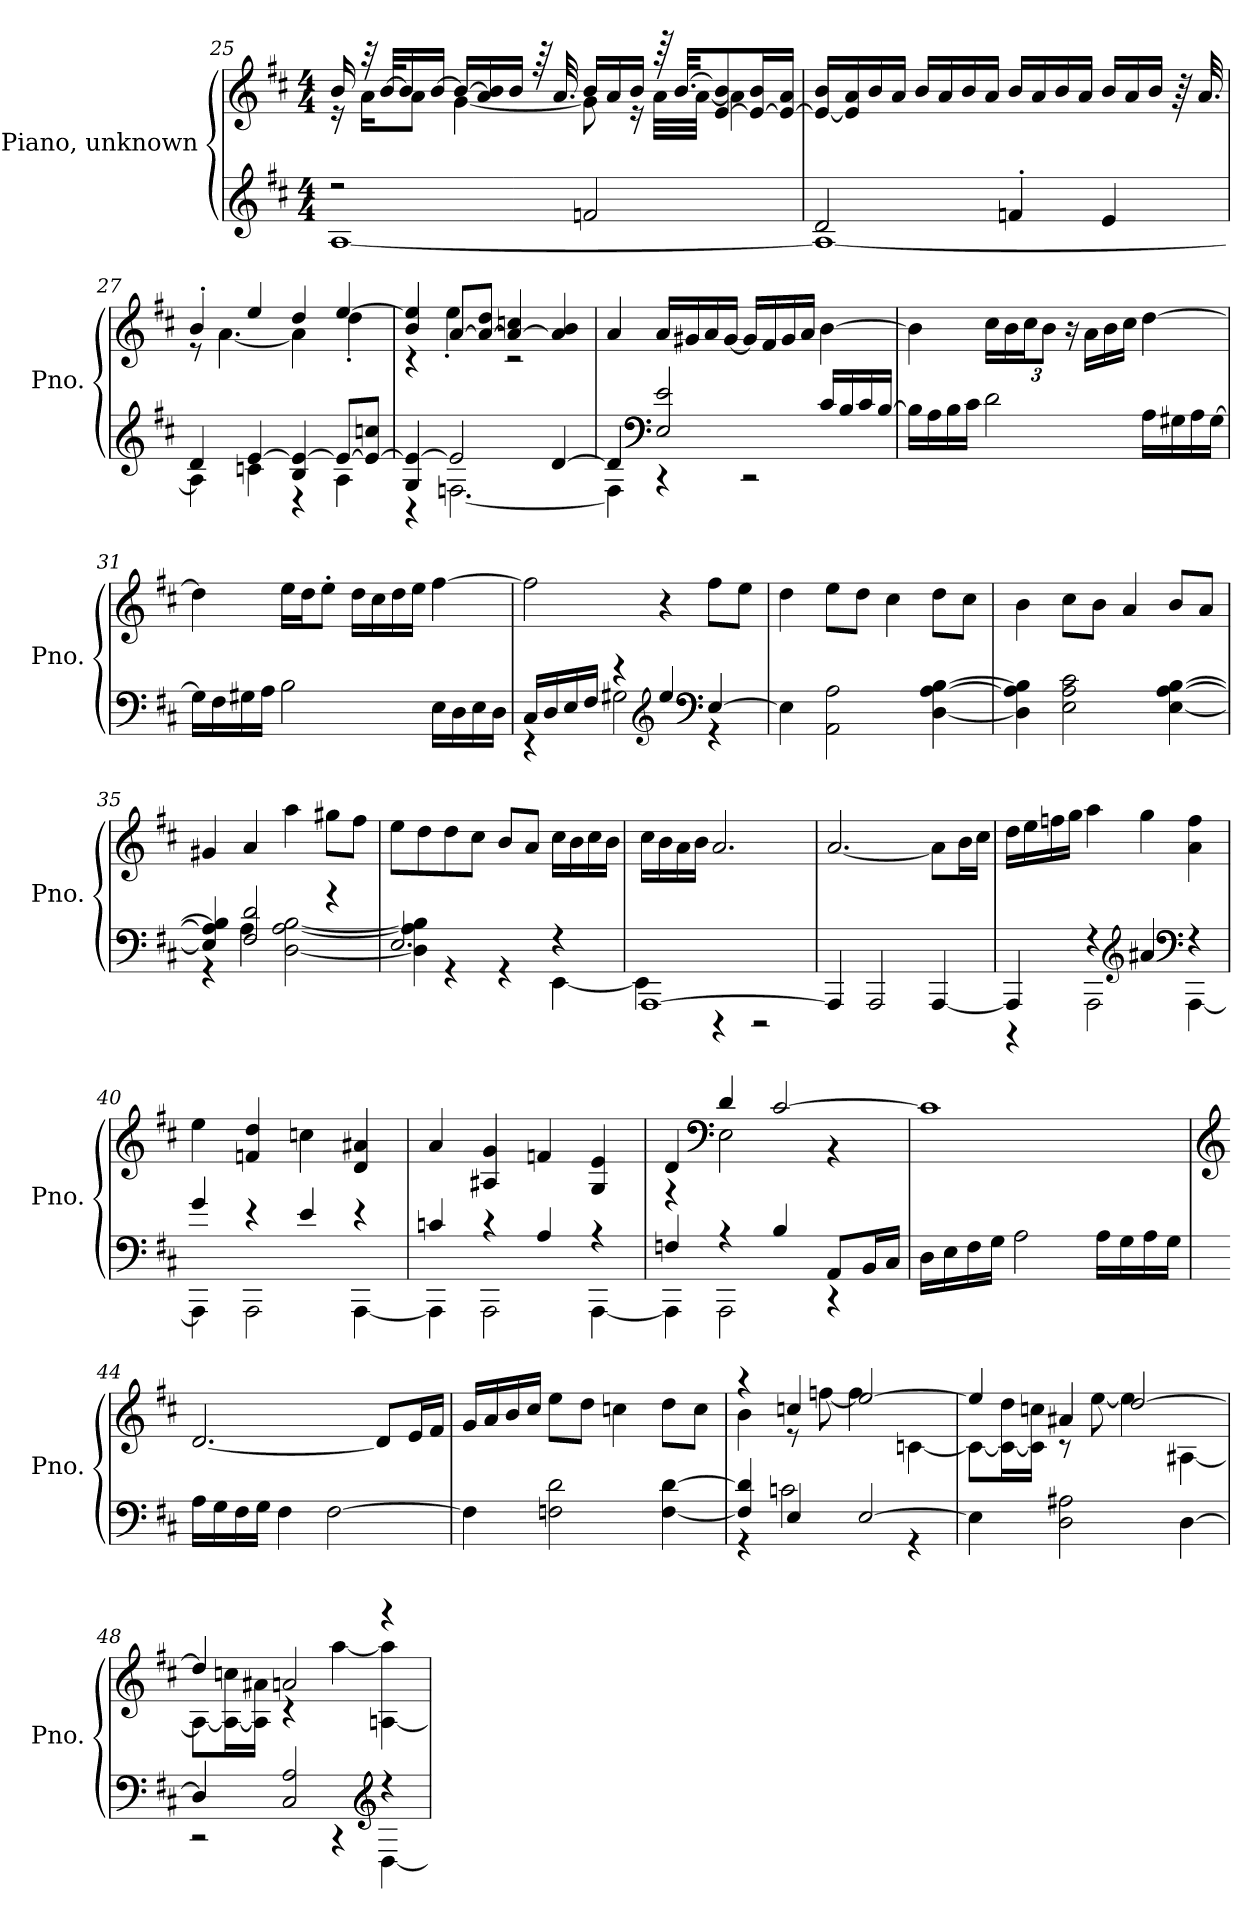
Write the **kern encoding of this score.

**kern	**kern
*part1	*part1
*staff2	*staff1
*I"Piano, unknown	*
*I'Pno.	*
!!LO:PB:g=z
*clefG2	*clefG2
*k[f#c#]	*k[f#c#]
*M4/4	*M4/4
=25	=25
*^	*^
2r	[1A	16b/	16r
.	.	32r	16a\KL
.	.	[32b/KLL	.
.	.	16b/]	8a\J
.	.	[16b/JJ	.
.	.	16b/LL_	[4g\
.	.	16a/ 16b/]	.
.	.	16b/JJ	.
.	.	64r	.
.	.	32.a/	.
2fn/	.	16b/LL	8g\]
.	.	16a/	.
.	.	16b/JJ	16r
.	.	64r	32a\LLL
.	.	[32.b/KKL	.
.	.	.	[32a\JJJ
.	.	[8e/ 8b/]	4a\]
.	.	16e/_ 16b/L	.
.	.	16e/_ 16a/JJ	.
*	*	*v	*v
=26	=26	=26
2d/	1A_	16e/_ 16b/LL
.	.	16e/] 16a/
.	.	16b/
.	.	16a/JJ
.	.	16b/LL
.	.	16a/
.	.	16b/
.	.	16a/JJ
4fn'/	.	16b/LL
.	.	16a/
.	.	16b/
.	.	16a/JJ
4e/	.	16b/LL
.	.	16a/
.	.	16b/JJ
.	.	64r
.	.	32.a/
!!LO:LB:g=z
=27	=27	=27
*	*	*^
4d/	4A\]	4b'/	8r
.	.	.	[4.a\
[4e/	4cn\	4ee/	.
4B/ 4e/_	4r	4dd/	4a\]
8e/L_	4A\	[4ee/	4dd'\
8e/_ 8ccn/J	.	.	.
=28	=28	=28	=28
4G/ 4e/_	4r	4b/ 4ee/]	4r
2e/]	[2.Fn\	[8a/L	4ee'\
.	.	8a/_ 8dd/J	.
.	.	4a/_ 4ccn/	2r
[4d/	.	4a/] 4b/	.
*	*	*v	*v
=29	=29	=29
4d/]	4F\]	4a/
*clefF4	*	*
2E/ 2e/	4r	16a/LL
.	.	16g#X/
.	.	16a/
.	.	[16g#/JJ
.	2r	16g#/LL]
.	.	16f#/
.	.	16g#/
.	.	16a/JJ
16c#/LL	.	[4b\
16B/	.	.
16c#/	.	.
[16B/JJ	.	.
*v	*v	*
!!LO:LB:g=z
=30	=30
16B\LL]	4b\]
16A\	.
16B\	.
16c#\JJ	.
2d\	16cc#\LL
.	16b\
*	*Xbrackettup
.	24cc#\J
.	12b\J
.	16r
.	16a\LL
.	16b\
.	16cc#\JJ
16A\LL	[4dd\
16G#X\	.
16A\	.
[16G#\JJ	.
=31	=31
16G#\LL]	4dd\]
16F#\	.
16G#X\	.
16A\JJ	.
2B\	16ee\LL
.	16dd\J
.	8ee'\J
.	16dd\LL
.	16cc#\
.	16dd\
.	16ee\JJ
16E\LL	[4ff#\
16D\	.
16E\	.
16D\JJ	.
=32	=32
*^	*
16C#/LL	4r	2ff#\]
16D/	.	.
16E/	.	.
16F#/JJ	.	.
4r	2G#X\	.
*clefG2	*	*
4ee/	.	4r
*clefF4	*	*
[4E/	4r	8ff#\L
.	.	8ee\J
*v	*v	*
!!LO:LB:g=z
=33	=33
4E\]	4dd\
2AA\ 2A\	8ee\L
.	8dd\J
.	4cc#\
[4D\ [4A\ [4B\	8dd\L
.	8cc#\J
=34	=34
4D\] 4A\] 4B\]	4b\
2E\ 2A\ 2c#\	8cc#\L
.	8b\J
.	4a/
[4E\ [4A\ [4B\	8b/L
.	8a/J
=35	=35
*^	*
4E/] 4A/] 4B/]	4r	4g#X/
2F#/ 2d/	4A\	4a/
.	[2D\ [2A\ [2B\	4aa\
4r	.	8gg#X\L
.	.	8ff#\J
=36	=36	=36
2.E/	4D\] 4A\] 4B\]	8ee\L
.	.	8dd\
.	4r	8dd\
.	.	8cc#\J
.	4r	8b/L
.	.	8a/J
4r	[4EE\	16cc#\LL
.	.	16b\
.	.	16cc#\
.	.	16b\JJ
=37	=37	=37
[1AAA	4EE\]	16cc#\LL
.	.	16b\
.	.	16a\
.	.	16b\JJ
.	4r	2.a/
.	2r	.
*v	*v	*
!!LO:LB:g=z
=38	=38
4AAA/]	[2.a/
2AAA/	.
[4AAA/	8a\L]
.	16b\L
.	16cc#\JJ
=39	=39
*^	*
4AAA/]	4r	16dd\LL
.	.	16ee\
.	.	16ffn\
.	.	16gg\JJ
4r	2AAA\	4aa\
*clefG2	*	*
4a#X/	.	4gg\
*clefF4	*	*
4r	[4AAA\	4a\ 4ff\
=40	=40	=40
4g/	4AAA\]	4ee\
4r	2AAA\	4fn/ 4dd/
4e/	.	4ccn\
4r	[4AAA\	4d/ 4a#X/
=41	=41	=41
4cn/	4AAA\]	4a/
4r	2AAA\	4A#X/ 4g/
4A/	.	4fn/
4r	[4AAA\	4G/ 4e/
=42	=42	=42
*	*	*^
4Fn/	4AAA\]	4d/	4r
*	*	*clefF4	*
4r	2AAA\	4d/	2E\
4B/	.	[2c#/	.
8AA/L	4r	.	4r
16BB/L	.	.	.
16C#/JJ	.	.	.
*v	*v	*	*
*	*v	*v
!!LO:LB:g=z
=43	=43
16D\LL	1c#]
16E\	.
16F#\	.
16G\JJ	.
2A\	.
16A\LL	.
16G\	.
16A\	.
16G\JJ	.
=44	=44
*	*clefG2
16A\LL	[2.d/
16G\	.
16F#\	.
16G\JJ	.
4F#\	.
[2F#\	.
.	8d/L]
.	16e/L
.	16f#/JJ
=45	=45
4F#\]	16g/LL
.	16a/
.	16b/
.	16cc#/JJ
2Fn\ 2d\	8ee\L
.	8dd\J
.	4ccn\
[4F\ [4d\	8dd\L
.	8cc\J
=46	=46
*^	*^
4F/] 4d/]	4r	4r	4b\
4E/	2cn\	4ccn/	8r
.	.	.	[8ffn\
[2E/	.	[2ee/	4ff\]
.	4r	.	[4cn\
*v	*v	*	*
!!LO:PB:g=z	!!
=47	=47	=47
4E\]	4ee/]	8c\L_
.	.	16c\_ 16dd\L
.	.	16c\] 16ccn\JJ
2D\ 2A#X\	4a#X/	8r
.	.	[8ee\
.	[2dd/	4ee\]
[4D\	.	[4A#X\
=48	=48	=48
*^	*	*
4D/]	2r	4dd/]	8A#\L_
.	.	.	16A#\_ 16ccn\L
.	.	.	16A#\] 16a#X\JJ
2C#/ 2A/	.	2an/	4r
.	4r	.	[4aa\
*clefG2	*	*	*
4r	[4D\	4r	[4An\ 4aa\]
*v	*v	*	*
*	*v	*v
=	=
*-	*-
